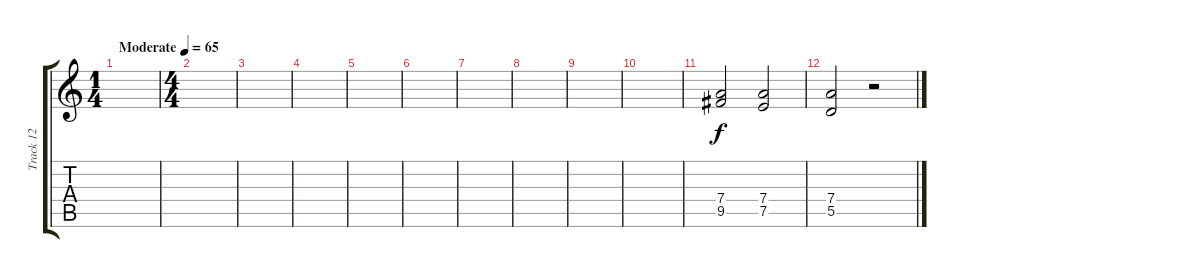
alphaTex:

\track ("Track 12" "Track 12") {instrument distortionguitar}
\staff {score tabs}
\tuning (E4 B3 G3 D3 A2 E2) {hide}
\ts (1 4)
\tempo (65 "Moderate")
\clef g2
\ks c
|
\ts (4 4)
|
|
|
|
|
|
|
|
|
(7.4 9.5).2{instrument stringensemble1} (7.4 7.5).2 |
(7.4 5.5).2 r.2
